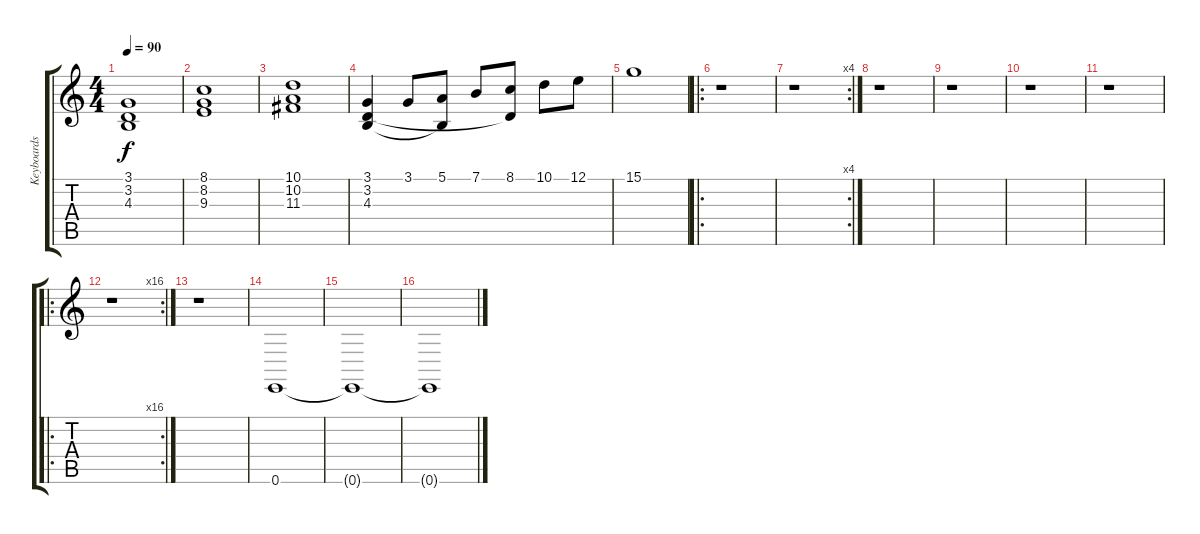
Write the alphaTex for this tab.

\track ("Keyboards" "Keyboards") {instrument churchorgan}
\staff {score tabs}
\tuning (E4 B3 G3 D3 A2 E2) {hide}
\ts (4 4)
\tempo 90
\clef g2
\ks c
(3.1 3.2 4.3).1{dy f instrument drawbarorgan} |
(8.1 8.2 9.3).1 |
(10.1 10.2 11.3).1 |
(3.1 3.2 4.3).4 3.1.8 (5.1 4.3{t}).8 7.1.8 (8.1 3.2{t}).8 10.1.8 12.1.8 |
15.1.1 |
\ro
r.1 |
\rc 4
r.1 |
r.1 |
r.1 |
r.1 |
r.1 |
\ro
\rc 16
r.1 |
r.1 |
0.6.1{instrument churchorgan} |
0.6{t}.1 |
0.6{t}.1
